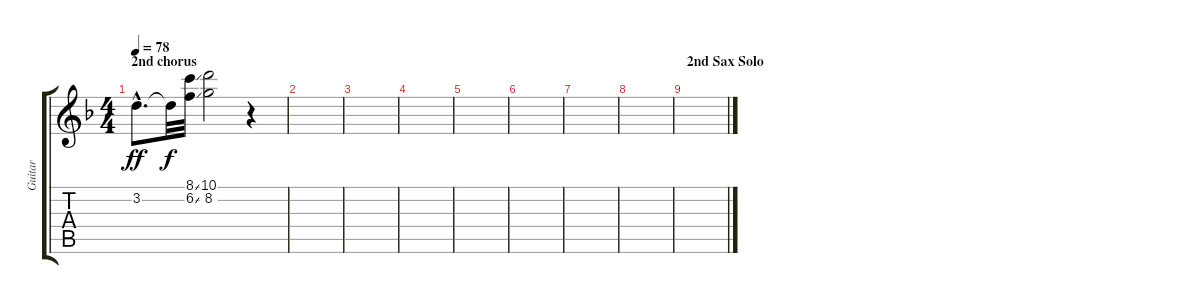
\track ("Guitar" "Guitar") {instrument acousticguitarnylon}
\staff {score tabs}
\tuning (E4 B3 G3 D3 A2 E2) {hide}
\ts (4 4)
\section ("" "2nd chorus")
\tempo 78
\clef g2
\ks f
3.2{hac}.8{d dy ff} 3.2{t}.32{dy f} (8.1{ss} 6.2{ss}).32 (10.1 8.2).2 r.4 |
|
|
|
|
|
|
|
\section ("" "2nd Sax Solo")
